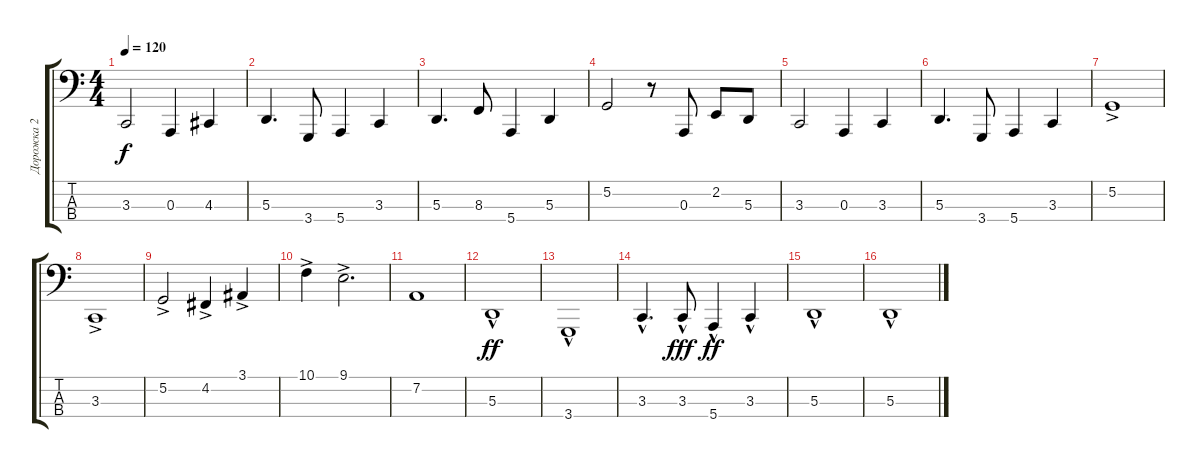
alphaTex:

\track ("Дорожка 2" "Дорожка 2") {instrument synthstrings2}
\staff {score tabs}
\tuning (G2 D2 A1 E1) {hide}
\ts (4 4)
\tempo 120
\clef f4
\ks c
3.3.2{dy f} 0.3.4 4.3.4 |
5.3.4{d} 3.4.8 5.4.4 3.3.4 |
5.3.4{d} 8.3.8 5.4.4 5.3.4 |
5.2.2 r.8 0.3.8 2.2.8 5.3.8 |
3.3.2 0.3.4 3.3.4 |
5.3.4{d} 3.4.8 5.4.4 3.3.4 |
5.2{ac}.1{instrument synthstrings2} |
3.3{ac}.1 |
5.2{ac}.2 4.2{ac}.4 3.1{ac}.4 |
10.1{ac}.4 9.1{ac}.2{d} |
7.2.1 |
5.3{hac}.1{dy ff} |
3.4{hac}.1 |
3.3{hac}.4{d} 3.3{hac}.8{dy fff} 5.4{hac}.4{dy ff} 3.3{hac}.4 |
5.3{hac}.1 |
5.3{hac}.1
